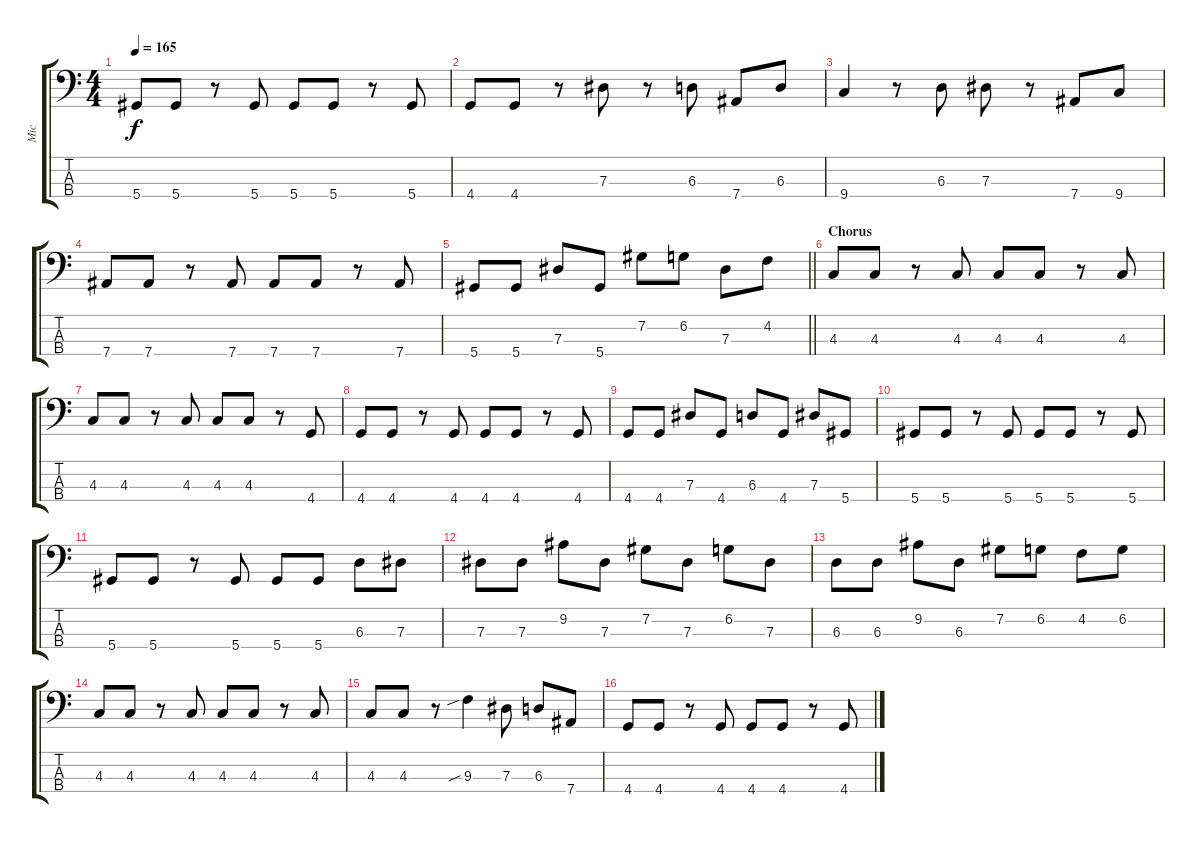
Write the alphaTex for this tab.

\track ("Mic" "Mic") {instrument electricbassfinger}
\staff {score tabs}
\tuning (Gb2 Db2 Ab1 Eb1) {hide}
\ts (4 4)
\tempo 165
\clef f4
\ks c
5.4.8{dy f} 5.4.8 r.8 5.4.8 5.4.8 5.4.8 r.8 5.4.8 |
4.4.8 4.4.8 r.8 7.3.8 r.8 6.3.8 7.4.8 6.3.8 |
9.4.4 r.8 6.3.8 7.3.8 r.8 7.4.8 9.4.8 |
7.4.8 7.4.8 r.8 7.4.8 7.4.8 7.4.8 r.8 7.4.8 |
\barLineRight lightlight
5.4.8 5.4.8 7.3.8 5.4.8 7.2.8 6.2.8 7.3.8 4.2.8 |
\section ("" "Chorus")
4.3.8 4.3.8 r.8 4.3.8 4.3.8 4.3.8 r.8 4.3.8 |
4.3.8 4.3.8 r.8 4.3.8 4.3.8 4.3.8 r.8 4.4.8 |
4.4.8 4.4.8 r.8 4.4.8 4.4.8 4.4.8 r.8 4.4.8 |
4.4.8 4.4.8 7.3.8 4.4.8 6.3.8 4.4.8 7.3.8 5.4.8 |
5.4.8 5.4.8 r.8 5.4.8 5.4.8 5.4.8 r.8 5.4.8 |
5.4.8 5.4.8 r.8 5.4.8 5.4.8 5.4.8 6.3.8 7.3.8 |
7.3.8 7.3.8 9.2.8 7.3.8 7.2.8 7.3.8 6.2.8 7.3.8 |
6.3.8 6.3.8 9.2.8 6.3.8 7.2.8 6.2.8 4.2.8 6.2.8 |
4.3.8 4.3.8 r.8 4.3.8 4.3.8 4.3.8 r.8 4.3.8 |
4.3.8 4.3.8 r.8 9.3{sib}.4 7.3.8 6.3.8 7.4.8 |
4.4.8 4.4.8 r.8 4.4.8 4.4.8 4.4.8 r.8 4.4.8
